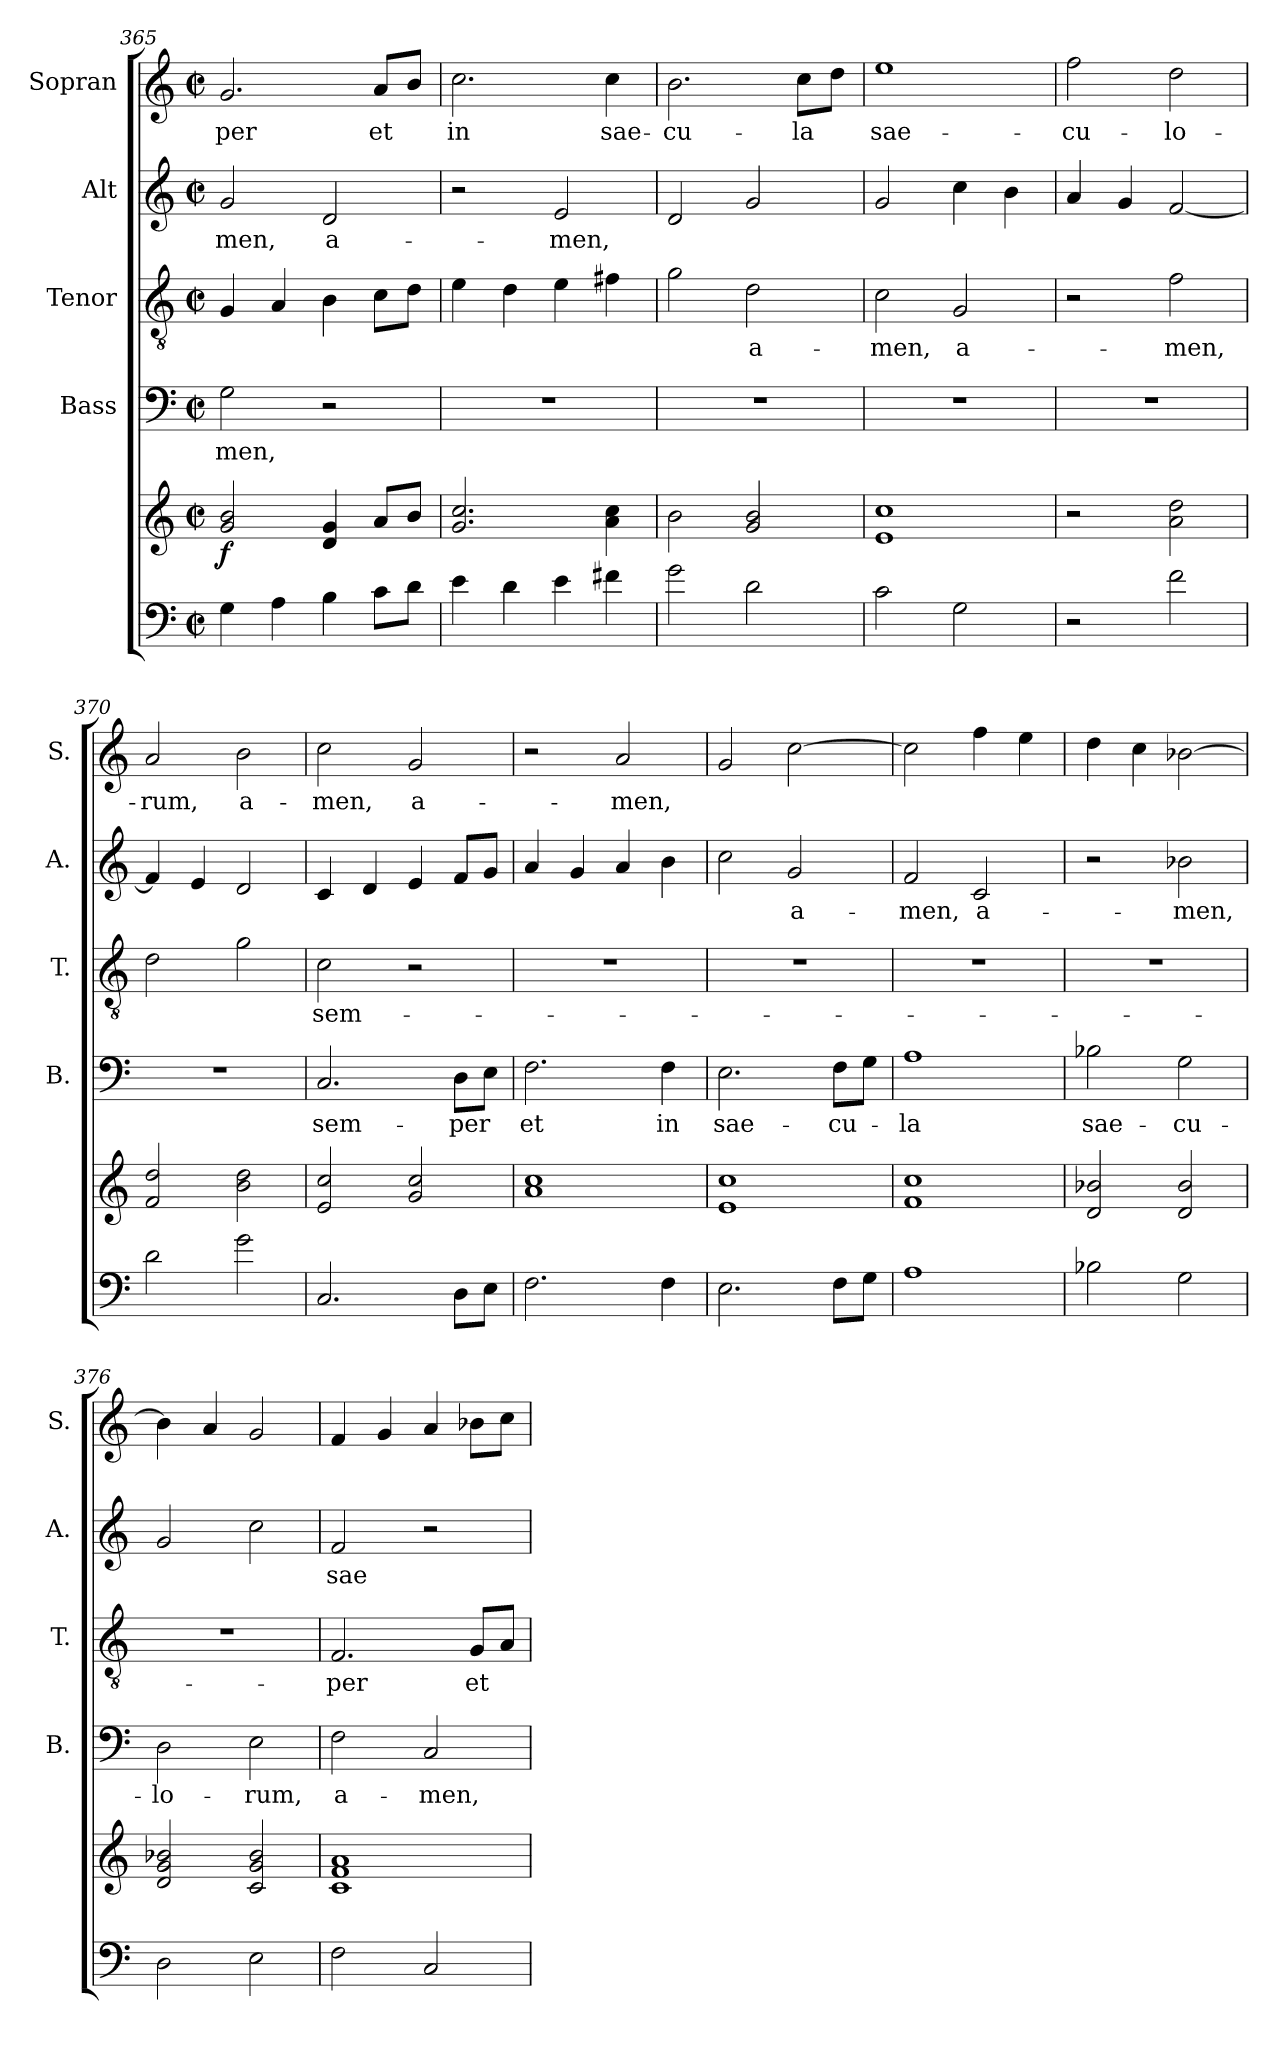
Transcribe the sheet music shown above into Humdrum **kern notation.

**kern	**kern	**dynam	**kern	**text	**kern	**text	**kern	**text	**kern	**text
*part5	*part5	*part5	*part4	*part4	*part3	*part3	*part2	*part2	*part1	*part1
*staff6	*staff5	*staff5/6	*staff4	*staff4	*staff3	*staff3	*staff2	*staff2	*staff1	*staff1
*	*	*	*I"Bass	*	*I"Tenor	*	*I"Alt	*	*I"Sopran	*
*	*	*	*I'B.	*	*I'T.	*	*I'A.	*	*I'S.	*
*clefF4	*clefG2	*	*clefF4	*	*clefGv2	*	*clefG2	*	*clefG2	*
*k[]	*k[]	*	*k[]	*	*k[]	*	*k[]	*	*k[]	*
*C:	*C:	*	*C:	*	*C:	*	*C:	*	*C:	*
*M2/2	*M2/2	*	*M2/2	*	*M2/2	*	*M2/2	*	*M2/2	*
*met(c|)	*met(c|)	*	*met(c|)	*	*met(c|)	*	*met(c|)	*	*met(c|)	*
=365	=365	=365	=365	=365	=365	=365	=365	=365	=365	=365
!	!	!LO:DY:b	!	!LO:LY:b	!	!	!	!LO:LY:b	!	!LO:LY:b
4G\	2g/ 2b/	f	2G\	-men,	4G/	.	2g/	-men,	2.g/	-per
4A\	.	.	.	.	4A/	.	.	.	.	.
!	!	!	!	!	!	!	!	!LO:LY:b	!	!
4B\	4d/ 4g/	.	2r	.	4B\	.	2d/	a-	.	.
!	!	!	!	!	!	!	!	!	!	!LO:LY:b
8c\L	8a/L	.	.	.	8c\L	.	.	.	8a/L	et
8d\J	8b/J	.	.	.	8d\J	.	.	.	8b/J	.
=366	=366	=366	=366	=366	=366	=366	=366	=366	=366	=366
!	!	!	!	!	!	!	!	!	!	!LO:LY:b
4e\	2.g/ 2.cc/	.	1r	.	4e\	.	2r	.	2.cc\	in
4d\	.	.	.	.	4d\	.	.	.	.	.
!	!	!	!	!	!	!	!	!LO:LY:b	!	!
4e\	.	.	.	.	4e\	.	2e/	-men,	.	.
!	!	!	!	!	!	!	!	!	!	!LO:LY:b
4f#X\	4a\ 4cc\	.	.	.	4f#X\	.	.	.	4cc\	sae-
=367	=367	=367	=367	=367	=367	=367	=367	=367	=367	=367
!	!	!	!	!	!	!	!	!	!	!LO:LY:b
2g\	2b\	.	1r	.	2g\	.	2d/	.	2.b\	-cu-
!	!	!	!	!	!	!LO:LY:b	!	!	!	!
2d\	2g/ 2b/	.	.	.	2d\	a-	2g/	.	.	.
!	!	!	!	!	!	!	!	!	!	!LO:LY:b
.	.	.	.	.	.	.	.	.	8cc\L	-la
.	.	.	.	.	.	.	.	.	8dd\J	.
=368	=368	=368	=368	=368	=368	=368	=368	=368	=368	=368
!	!	!	!	!	!	!LO:LY:b	!	!	!	!LO:LY:b
2c\	1e 1cc	.	1r	.	2c\	-men,	2g/	.	1ee	sae-
!	!	!	!	!	!	!LO:LY:b	!	!	!	!
2G\	.	.	.	.	2G/	a-	4cc\	.	.	.
.	.	.	.	.	.	.	4b\	.	.	.
=369	=369	=369	=369	=369	=369	=369	=369	=369	=369	=369
!	!	!	!	!	!	!	!	!	!	!LO:LY:b
2r	2r	.	1r	.	2r	.	4a/	.	2ff\	-cu-
.	.	.	.	.	.	.	4g/	.	.	.
!	!	!	!	!	!	!LO:LY:b	!	!	!	!LO:LY:b
2f\	2a\ 2dd\	.	.	.	2f\	-men,	[2f/	.	2dd\	-lo-
=370	=370	=370	=370	=370	=370	=370	=370	=370	=370	=370
!	!	!	!	!	!	!	!	!	!	!LO:LY:b
2d\	2f/ 2dd/	.	1r	.	2d\	.	4f/]	.	2a/	-rum,
.	.	.	.	.	.	.	4e/	.	.	.
!	!	!	!	!	!	!	!	!	!	!LO:LY:b
2g\	2b\ 2dd\	.	.	.	2g\	.	2d/	.	2b\	a-
=371	=371	=371	=371	=371	=371	=371	=371	=371	=371	=371
!	!	!	!	!LO:LY:b	!	!LO:LY:b	!	!	!	!LO:LY:b
2.C/	2e/ 2cc/	.	2.C/	sem-	2c\	sem-	4c/	.	2cc\	-men,
.	.	.	.	.	.	.	4d/	.	.	.
!	!	!	!	!	!	!	!	!	!	!LO:LY:b
.	2g/ 2cc/	.	.	.	2r	.	4e/	.	2g/	a-
!	!	!	!	!LO:LY:b	!	!	!	!	!	!
8D\L	.	.	8D\L	-per	.	.	8f/L	.	.	.
8E\J	.	.	8E\J	.	.	.	8g/J	.	.	.
!!LO:LB:g=z
=372	=372	=372	=372	=372	=372	=372	=372	=372	=372	=372
!	!	!	!	!LO:LY:b	!	!	!	!	!	!
2.F\	1a 1cc	.	2.F\	et	1r	.	4a/	.	2r	.
.	.	.	.	.	.	.	4g/	.	.	.
!	!	!	!	!	!	!	!	!	!	!LO:LY:b
.	.	.	.	.	.	.	4a/	.	2a/	-men,
!	!	!	!	!LO:LY:b	!	!	!	!	!	!
4F\	.	.	4F\	in	.	.	4b\	.	.	.
=373	=373	=373	=373	=373	=373	=373	=373	=373	=373	=373
!	!	!	!	!LO:LY:b	!	!	!	!	!	!
2.E\	1e 1cc	.	2.E\	sae-	1r	.	2cc\	.	2g/	.
!	!	!	!	!	!	!	!	!LO:LY:b	!	!
.	.	.	.	.	.	.	2g/	a-	[2cc\	.
!	!	!	!	!LO:LY:b	!	!	!	!	!	!
8F\L	.	.	8F\L	-cu-	.	.	.	.	.	.
8G\J	.	.	8G\J	.	.	.	.	.	.	.
=374	=374	=374	=374	=374	=374	=374	=374	=374	=374	=374
!	!	!	!	!LO:LY:b	!	!	!	!LO:LY:b	!	!
1A	1f 1cc	.	1A	-la	1r	.	2f/	-men,	2cc\]	.
!	!	!	!	!	!	!	!	!LO:LY:b	!	!
.	.	.	.	.	.	.	2c/	a-	4ff\	.
.	.	.	.	.	.	.	.	.	4ee\	.
=375	=375	=375	=375	=375	=375	=375	=375	=375	=375	=375
!	!	!	!	!LO:LY:b	!	!	!	!	!	!
2B-X\	2d/ 2b-X/	.	2B-X\	sae-	1r	.	2r	.	4dd\	.
.	.	.	.	.	.	.	.	.	4cc\	.
!	!	!	!	!LO:LY:b	!	!	!	!LO:LY:b	!	!
2G\	2d/ 2b-/	.	2G\	-cu-	.	.	2b-X\	-men,	[2b-X\	.
=376	=376	=376	=376	=376	=376	=376	=376	=376	=376	=376
!	!	!	!	!LO:LY:b	!	!	!	!	!	!
2D\	2d/ 2g/ 2b-X/	.	2D\	-lo-	1r	.	2g/	.	4b-\]	.
.	.	.	.	.	.	.	.	.	4a/	.
!	!	!	!	!LO:LY:b	!	!	!	!	!	!
2E\	2c/ 2g/ 2b-/	.	2E\	-rum,	.	.	2cc\	.	2g/	.
=377	=377	=377	=377	=377	=377	=377	=377	=377	=377	=377
!	!	!	!	!LO:LY:b	!	!LO:LY:b	!	!LO:LY:b	!	!
2F\	1c 1f 1a	.	2F\	a-	2.F/	-per	2f/	sae-	4f/	.
.	.	.	.	.	.	.	.	.	4g/	.
!	!	!	!	!LO:LY:b	!	!	!	!	!	!
2C/	.	.	2C/	-men,	.	.	2r	.	4a/	.
!	!	!	!	!	!	!LO:LY:b	!	!	!	!
.	.	.	.	.	8G/L	et	.	.	8b-X\L	.
.	.	.	.	.	8A/J	.	.	.	8cc\J	.
=	=	=	=	=	=	=	=	=	=	=
*-	*-	*-	*-	*-	*-	*-	*-	*-	*-	*-
